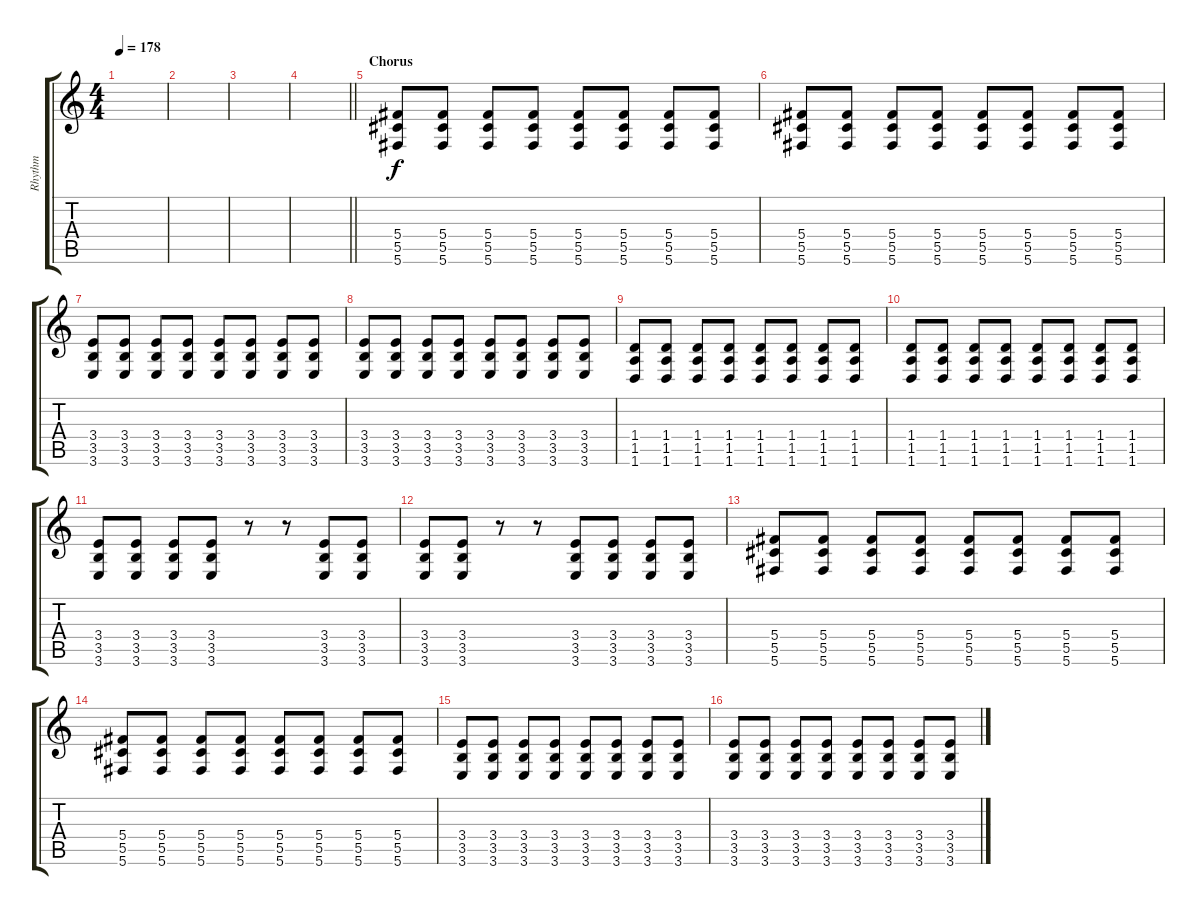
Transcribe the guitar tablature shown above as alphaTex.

\track ("Rhythm" "Rhythm") {instrument distortionguitar}
\staff {score tabs}
\tuning (Eb4 Bb3 Gb3 Db3 Ab2 Db2) {hide}
\ts (4 4)
\tempo 178
\clef g2
\ks c
|
|
|
\barLineRight lightlight
|
\section ("" "Chorus")
(5.4 5.5 5.6).8 (5.4 5.5 5.6).8 (5.4 5.5 5.6).8 (5.4 5.5 5.6).8 (5.4 5.5 5.6).8 (5.4 5.5 5.6).8 (5.4 5.5 5.6).8 (5.4 5.5 5.6).8 |
(5.4 5.5 5.6).8 (5.4 5.5 5.6).8 (5.4 5.5 5.6).8 (5.4 5.5 5.6).8 (5.4 5.5 5.6).8 (5.4 5.5 5.6).8 (5.4 5.5 5.6).8 (5.4 5.5 5.6).8 |
(3.4 3.5 3.6).8 (3.4 3.5 3.6).8 (3.4 3.5 3.6).8 (3.4 3.5 3.6).8 (3.4 3.5 3.6).8 (3.4 3.5 3.6).8 (3.4 3.5 3.6).8 (3.4 3.5 3.6).8 |
(3.4 3.5 3.6).8 (3.4 3.5 3.6).8 (3.4 3.5 3.6).8 (3.4 3.5 3.6).8 (3.4 3.5 3.6).8 (3.4 3.5 3.6).8 (3.4 3.5 3.6).8 (3.4 3.5 3.6).8 |
(1.4 1.5 1.6).8 (1.4 1.5 1.6).8 (1.4 1.5 1.6).8 (1.4 1.5 1.6).8 (1.4 1.5 1.6).8 (1.4 1.5 1.6).8 (1.4 1.5 1.6).8 (1.4 1.5 1.6).8 |
(1.4 1.5 1.6).8 (1.4 1.5 1.6).8 (1.4 1.5 1.6).8 (1.4 1.5 1.6).8 (1.4 1.5 1.6).8 (1.4 1.5 1.6).8 (1.4 1.5 1.6).8 (1.4 1.5 1.6).8 |
(3.4 3.5 3.6).8 (3.4 3.5 3.6).8 (3.4 3.5 3.6).8 (3.4 3.5 3.6).8 r.8 r.8 (3.4 3.5 3.6).8 (3.4 3.5 3.6).8 |
(3.4 3.5 3.6).8 (3.4 3.5 3.6).8 r.8 r.8 (3.4 3.5 3.6).8 (3.4 3.5 3.6).8 (3.4 3.5 3.6).8 (3.4 3.5 3.6).8 |
(5.4 5.5 5.6).8 (5.4 5.5 5.6).8 (5.4 5.5 5.6).8 (5.4 5.5 5.6).8 (5.4 5.5 5.6).8 (5.4 5.5 5.6).8 (5.4 5.5 5.6).8 (5.4 5.5 5.6).8 |
(5.4 5.5 5.6).8 (5.4 5.5 5.6).8 (5.4 5.5 5.6).8 (5.4 5.5 5.6).8 (5.4 5.5 5.6).8 (5.4 5.5 5.6).8 (5.4 5.5 5.6).8 (5.4 5.5 5.6).8 |
(3.4 3.5 3.6).8 (3.4 3.5 3.6).8 (3.4 3.5 3.6).8 (3.4 3.5 3.6).8 (3.4 3.5 3.6).8 (3.4 3.5 3.6).8 (3.4 3.5 3.6).8 (3.4 3.5 3.6).8 |
(3.4 3.5 3.6).8 (3.4 3.5 3.6).8 (3.4 3.5 3.6).8 (3.4 3.5 3.6).8 (3.4 3.5 3.6).8 (3.4 3.5 3.6).8 (3.4 3.5 3.6).8 (3.4 3.5 3.6).8
